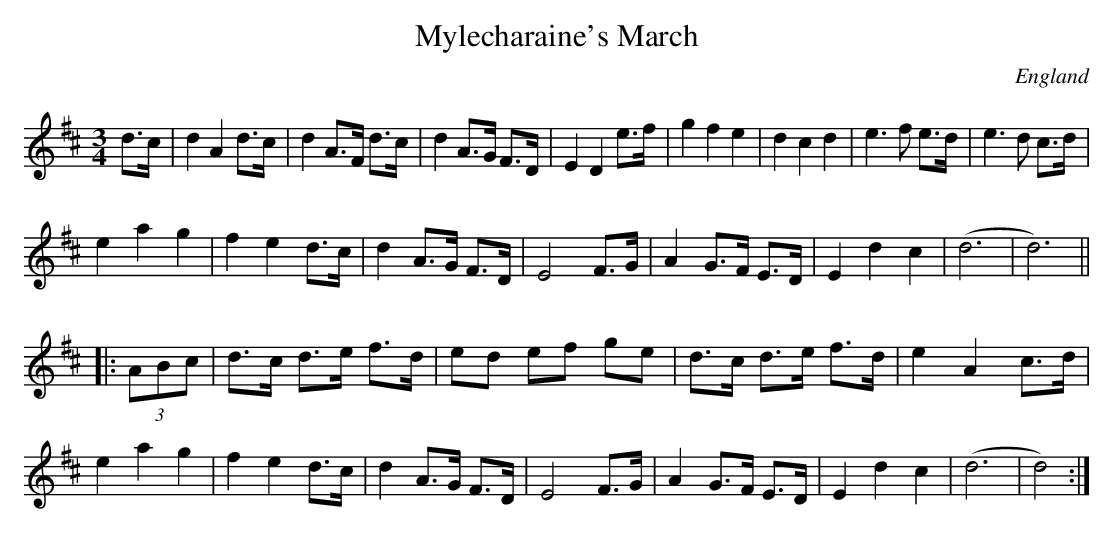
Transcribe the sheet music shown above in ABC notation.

X:1
T:Mylecharaine's March
O:England
M:3/4
K:D
d>c |\
d2 A2 d>c | d2 A>F d>c | \
d2 A>G F>D | E2 D2 e>f |\
g2 f2 e2 | d2c2 d2 | e3f e>d | e3 d c>d |
e2 a2 g2 | f2 e2 d>c | d2 A>G F>D | E4 F>G |\
A2 G>F E>D | E2 d2 c2 | (d6 | d6)||
|: (3ABc |\
d>c d>e f>d | ed ef ge| \
d>c d>e f>d | e2 A2 c>d|
e2 a2 g2 | f2 e2 d>c | d2 A>G F>D| E4 F>G |\
A2 G>F E>D | E2 d2 c2 | (d6 | d4) :|
